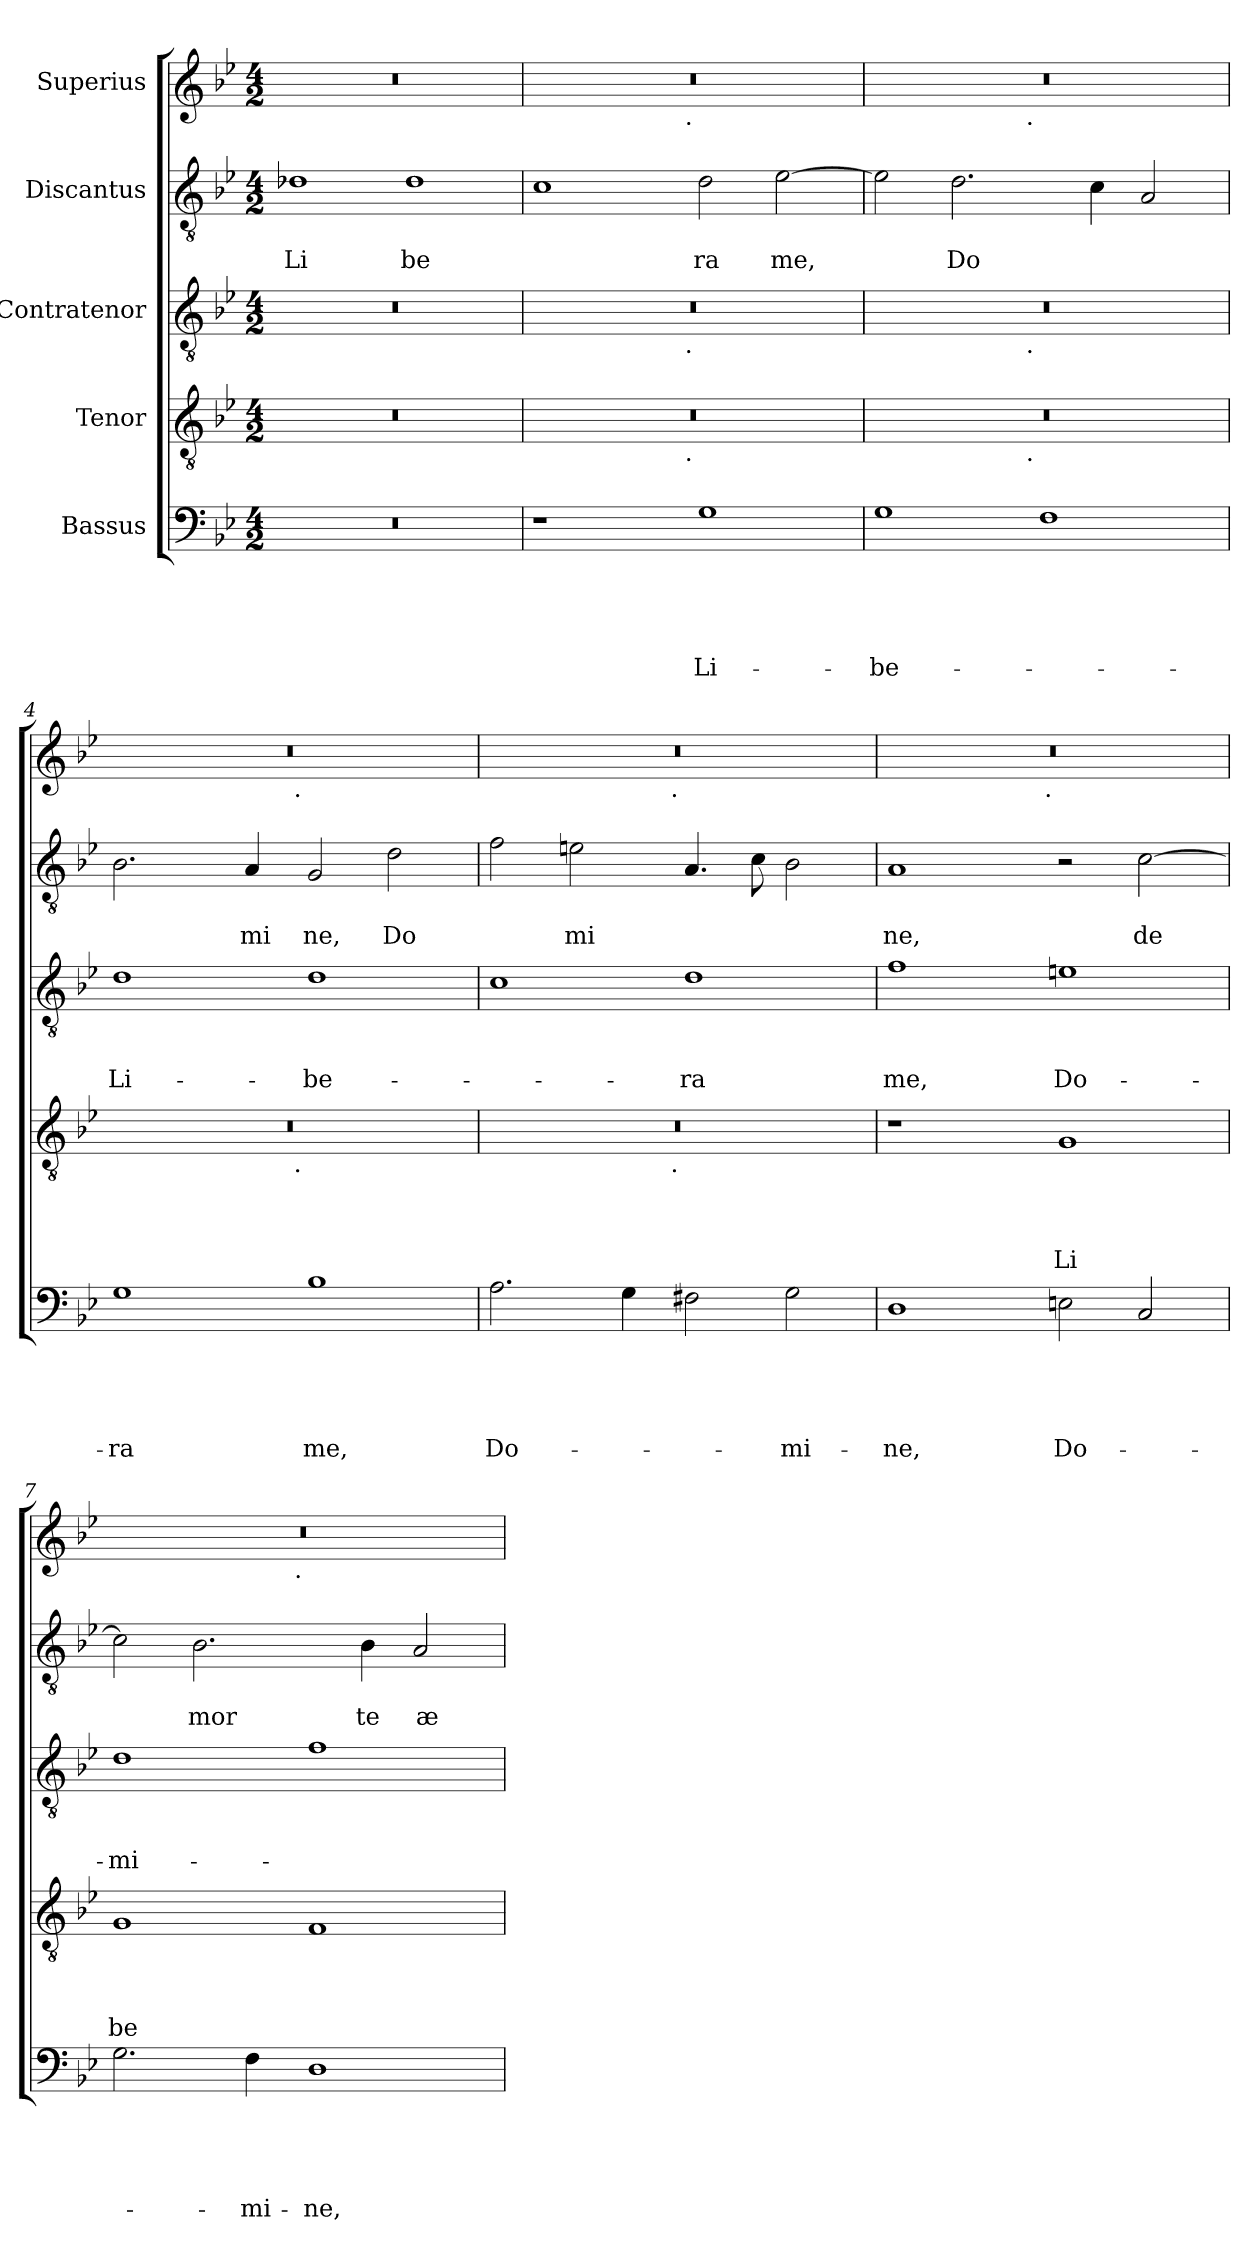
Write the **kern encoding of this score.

**kern	**text	**text	**text	**text	**text	**kern	**text	**text	**text	**text	**kern	**text	**text	**text	**kern	**text	**text	**kern
*part5	*part5	*part5	*part5	*part5	*part5	*part4	*part4	*part4	*part4	*part4	*part3	*part3	*part3	*part3	*part2	*part2	*part2	*part1
*staff5	*staff5	*staff5	*staff5	*staff5	*staff5	*staff4	*staff4	*staff4	*staff4	*staff4	*staff3	*staff3	*staff3	*staff3	*staff2	*staff2	*staff2	*staff1
*I"Bassus	*	*	*	*	*	*I"Tenor	*	*	*	*	*I"Contratenor	*	*	*	*I"Discantus	*	*	*I"Superius
*clefF4	*	*	*	*	*	*clefGv2	*	*	*	*	*clefGv2	*	*	*	*clefGv2	*	*	*clefG2
*k[b-e-]	*	*	*	*	*	*k[b-e-]	*	*	*	*	*k[b-e-]	*	*	*	*k[b-e-]	*	*	*k[b-e-]
*B-:	*	*	*	*	*	*B-:	*	*	*	*	*B-:	*	*	*	*B-:	*	*	*B-:
*M4/2	*	*	*	*	*	*M4/2	*	*	*	*	*M4/2	*	*	*	*M4/2	*	*	*M4/2
=1	=1	=1	=1	=1	=1	=1	=1	=1	=1	=1	=1	=1	=1	=1	=1	=1	=1	=1
!	!	!	!	!	!	!	!	!	!	!	!	!	!	!	!	!	!LO:LY:b	!
0r	.	.	.	.	.	0r	.	.	.	.	0r	.	.	.	1d-X	.	Li	0r
!	!	!	!	!	!	!	!	!	!	!	!	!	!	!	!	!	!LO:LY:b	!
.	.	.	.	.	.	.	.	.	.	.	.	.	.	.	1d-	.	be	.
=2	=2	=2	=2	=2	=2	=2	=2	=2	=2	=2	=2	=2	=2	=2	=2	=2	=2	=2
*	*	*	*	*	*	*^	*	*	*	*	*^	*	*	*	*	*	*	*^
1r	.	.	.	.	.	0r	2ryy	.	.	.	.	0r	2ryy	.	.	.	1c	.	.	0r	2ryy
.	.	.	.	.	.	.	4...ryy	.	.	.	.	.	4...ryy	.	.	.	.	.	.	.	4...ryy
!	!	!	!	!	!	!	!	!	!	!	!	!	!	!	!	!	!	!	!	!	!LO:TX:b:t=.
!	!	!	!	!	!	!	!	!	!	!	!	!	!LO:TX:b:t=.	!	!	!	!	!	!	!	!
!	!	!	!	!	!	!	!LO:TX:b:t=.	!	!	!	!	!	!	!	!	!	!	!	!	!	!
.	.	.	.	.	.	.	1ryy	.	.	.	.	.	1ryy	.	.	.	.	.	.	.	1ryy
!	!	!	!	!	!LO:LY:b	!	!	!	!	!	!	!	!	!	!	!	!	!	!LO:LY:b	!	!
1G	.	.	.	.	Li-	.	.	.	.	.	.	.	.	.	.	.	2d\	.	ra	.	.
!	!	!	!	!	!	!	!	!	!	!	!	!	!	!	!	!	!	!	!LO:LY:b	!	!
.	.	.	.	.	.	.	.	.	.	.	.	.	.	.	.	.	[>2e-\	.	me,	.	.
.	.	.	.	.	.	.	32ryy	.	.	.	.	.	32ryy	.	.	.	.	.	.	.	32ryy
=3	=3	=3	=3	=3	=3	=3	=3	=3	=3	=3	=3	=3	=3	=3	=3	=3	=3	=3	=3	=3	=3
!	!	!	!	!	!LO:LY:b	!	!	!	!	!	!	!	!	!	!	!	!	!	!	!	!
1G	.	.	.	.	-be-	0r	2ryy	.	.	.	.	0r	2ryy	.	.	.	2e-\]	.	.	0r	2ryy
!	!	!	!	!	!	!	!	!	!	!	!	!	!	!	!	!	!	!	!LO:LY:b	!	!
.	.	.	.	.	.	.	4...ryy	.	.	.	.	.	4...ryy	.	.	.	2.d\	.	Do	.	4...ryy
!	!	!	!	!	!	!	!	!	!	!	!	!	!	!	!	!	!	!	!	!	!LO:TX:b:t=.
!	!	!	!	!	!	!	!	!	!	!	!	!	!LO:TX:b:t=.	!	!	!	!	!	!	!	!
!	!	!	!	!	!	!	!LO:TX:b:t=.	!	!	!	!	!	!	!	!	!	!	!	!	!	!
.	.	.	.	.	.	.	1ryy	.	.	.	.	.	1ryy	.	.	.	.	.	.	.	1ryy
1F	.	.	.	.	.	.	.	.	.	.	.	.	.	.	.	.	.	.	.	.	.
.	.	.	.	.	.	.	.	.	.	.	.	.	.	.	.	.	4c\	.	.	.	.
.	.	.	.	.	.	.	.	.	.	.	.	.	.	.	.	.	2A/	.	.	.	.
.	.	.	.	.	.	.	32ryy	.	.	.	.	.	32ryy	.	.	.	.	.	.	.	32ryy
=4	=4	=4	=4	=4	=4	=4	=4	=4	=4	=4	=4	=4	=4	=4	=4	=4	=4	=4	=4	=4	=4
!	!	!	!	!	!LO:LY:b	!	!	!	!	!	!	!	!	!	!	!LO:LY:b	!	!	!	!	!
*	*	*	*	*	*	*	*	*	*	*	*	*v	*v	*	*	*	*	*	*	*	*
1G	.	.	.	.	-ra	0r	2ryy	.	.	.	.	1d	.	.	Li-	2.B-\	.	.	0r	2ryy
.	.	.	.	.	.	.	4...ryy	.	.	.	.	.	.	.	.	.	.	.	.	4...ryy
!	!	!	!	!	!	!	!	!	!	!	!	!	!	!	!	!	!	!LO:LY:b	!	!
.	.	.	.	.	.	.	.	.	.	.	.	.	.	.	.	4A/	.	mi	.	.
!	!	!	!	!	!	!	!	!	!	!	!	!	!	!	!	!	!	!	!	!LO:TX:b:t=.
!	!	!	!	!	!	!	!LO:TX:b:t=.	!	!	!	!	!	!	!	!	!	!	!	!	!
.	.	.	.	.	.	.	1ryy	.	.	.	.	.	.	.	.	.	.	.	.	1ryy
!	!	!	!	!	!LO:LY:b	!	!	!	!	!	!	!	!	!	!LO:LY:b	!	!	!LO:LY:b	!	!
1B-	.	.	.	.	me,	.	.	.	.	.	.	1d	.	.	-be-	2G/	.	ne,	.	.
!	!	!	!	!	!	!	!	!	!	!	!	!	!	!	!	!	!	!LO:LY:b	!	!
.	.	.	.	.	.	.	.	.	.	.	.	.	.	.	.	2d\	.	Do	.	.
.	.	.	.	.	.	.	32ryy	.	.	.	.	.	.	.	.	.	.	.	.	32ryy
=5	=5	=5	=5	=5	=5	=5	=5	=5	=5	=5	=5	=5	=5	=5	=5	=5	=5	=5	=5	=5
!	!	!	!	!	!LO:LY:b	!	!	!	!	!	!	!	!	!	!	!	!	!	!	!
2.A\	.	.	.	.	Do-	0r	2ryy	.	.	.	.	1c	.	.	.	2f\	.	.	0r	2ryy
!	!	!	!	!	!	!	!	!	!	!	!	!	!	!	!	!	!	!LO:LY:b	!	!
.	.	.	.	.	.	.	4...ryy	.	.	.	.	.	.	.	.	2en\	.	mi	.	4...ryy
4G\	.	.	.	.	.	.	.	.	.	.	.	.	.	.	.	.	.	.	.	.
!	!	!	!	!	!	!	!	!	!	!	!	!	!	!	!	!	!	!	!	!LO:TX:b:t=.
!	!	!	!	!	!	!	!LO:TX:b:t=.	!	!	!	!	!	!	!	!	!	!	!	!	!
.	.	.	.	.	.	.	1ryy	.	.	.	.	.	.	.	.	.	.	.	.	1ryy
!	!	!	!	!	!	!	!	!	!	!	!	!	!	!	!LO:LY:b	!	!	!	!	!
2F#X\	.	.	.	.	.	.	.	.	.	.	.	1d	.	.	-ra	4.A/	.	.	.	.
.	.	.	.	.	.	.	.	.	.	.	.	.	.	.	.	8c\	.	.	.	.
!	!	!	!	!	!LO:LY:b	!	!	!	!	!	!	!	!	!	!	!	!	!	!	!
2G\	.	.	.	.	-mi-	.	.	.	.	.	.	.	.	.	.	2B-\	.	.	.	.
.	.	.	.	.	.	.	32ryy	.	.	.	.	.	.	.	.	.	.	.	.	32ryy
=6	=6	=6	=6	=6	=6	=6	=6	=6	=6	=6	=6	=6	=6	=6	=6	=6	=6	=6	=6	=6
!	!	!	!	!	!LO:LY:b	!	!	!	!	!	!	!	!	!	!LO:LY:b	!	!	!LO:LY:b	!	!
*	*	*	*	*	*	*v	*v	*	*	*	*	*	*	*	*	*	*	*	*	*
1D	.	.	.	.	-ne,	1r	.	.	.	.	1f	.	.	me,	1A	.	ne,	0r	2ryy
.	.	.	.	.	.	.	.	.	.	.	.	.	.	.	.	.	.	.	4...ryy
!	!	!	!	!	!	!	!	!	!	!	!	!	!	!	!	!	!	!	!LO:TX:b:t=.
.	.	.	.	.	.	.	.	.	.	.	.	.	.	.	.	.	.	.	1ryy
!	!	!	!	!	!LO:LY:b	!	!	!	!	!LO:LY:b	!	!	!	!LO:LY:b	!	!	!	!	!
2En\	.	.	.	.	Do-	1G	.	.	.	Li	1en	.	.	Do-	2r	.	.	.	.
!	!	!	!	!	!	!	!	!	!	!	!	!	!	!	!	!	!LO:LY:b	!	!
2C/	.	.	.	.	.	.	.	.	.	.	.	.	.	.	[>2c\	.	de	.	.
.	.	.	.	.	.	.	.	.	.	.	.	.	.	.	.	.	.	.	32ryy
=7	=7	=7	=7	=7	=7	=7	=7	=7	=7	=7	=7	=7	=7	=7	=7	=7	=7	=7	=7
!	!	!	!	!	!	!	!	!	!	!LO:LY:b	!	!	!	!LO:LY:b	!	!	!	!	!
2.G\	.	.	.	.	.	1G	.	.	.	be	1d	.	.	-mi-	2c\]	.	.	0r	2ryy
!	!	!	!	!	!	!	!	!	!	!	!	!	!	!	!	!	!LO:LY:b	!	!
.	.	.	.	.	.	.	.	.	.	.	.	.	.	.	2.B-\	.	mor	.	4...ryy
!	!	!	!	!	!LO:LY:b	!	!	!	!	!	!	!	!	!	!	!	!	!	!
4F\	.	.	.	.	-mi-	.	.	.	.	.	.	.	.	.	.	.	.	.	.
!	!	!	!	!	!	!	!	!	!	!	!	!	!	!	!	!	!	!	!LO:TX:b:t=.
.	.	.	.	.	.	.	.	.	.	.	.	.	.	.	.	.	.	.	1ryy
!	!	!	!	!	!LO:LY:b	!	!	!	!	!	!	!	!	!	!	!	!	!	!
1D	.	.	.	.	-ne,	1F	.	.	.	.	1f	.	.	.	.	.	.	.	.
!	!	!	!	!	!	!	!	!	!	!	!	!	!	!	!	!	!LO:LY:b	!	!
.	.	.	.	.	.	.	.	.	.	.	.	.	.	.	4B-\	.	te	.	.
!	!	!	!	!	!	!	!	!	!	!	!	!	!	!	!	!	!LO:LY:b	!	!
.	.	.	.	.	.	.	.	.	.	.	.	.	.	.	2A/	.	æ	.	.
.	.	.	.	.	.	.	.	.	.	.	.	.	.	.	.	.	.	.	32ryy
*	*	*	*	*	*	*	*	*	*	*	*	*	*	*	*	*	*	*v	*v
=	=	=	=	=	=	=	=	=	=	=	=	=	=	=	=	=	=	=
*-	*-	*-	*-	*-	*-	*-	*-	*-	*-	*-	*-	*-	*-	*-	*-	*-	*-	*-
